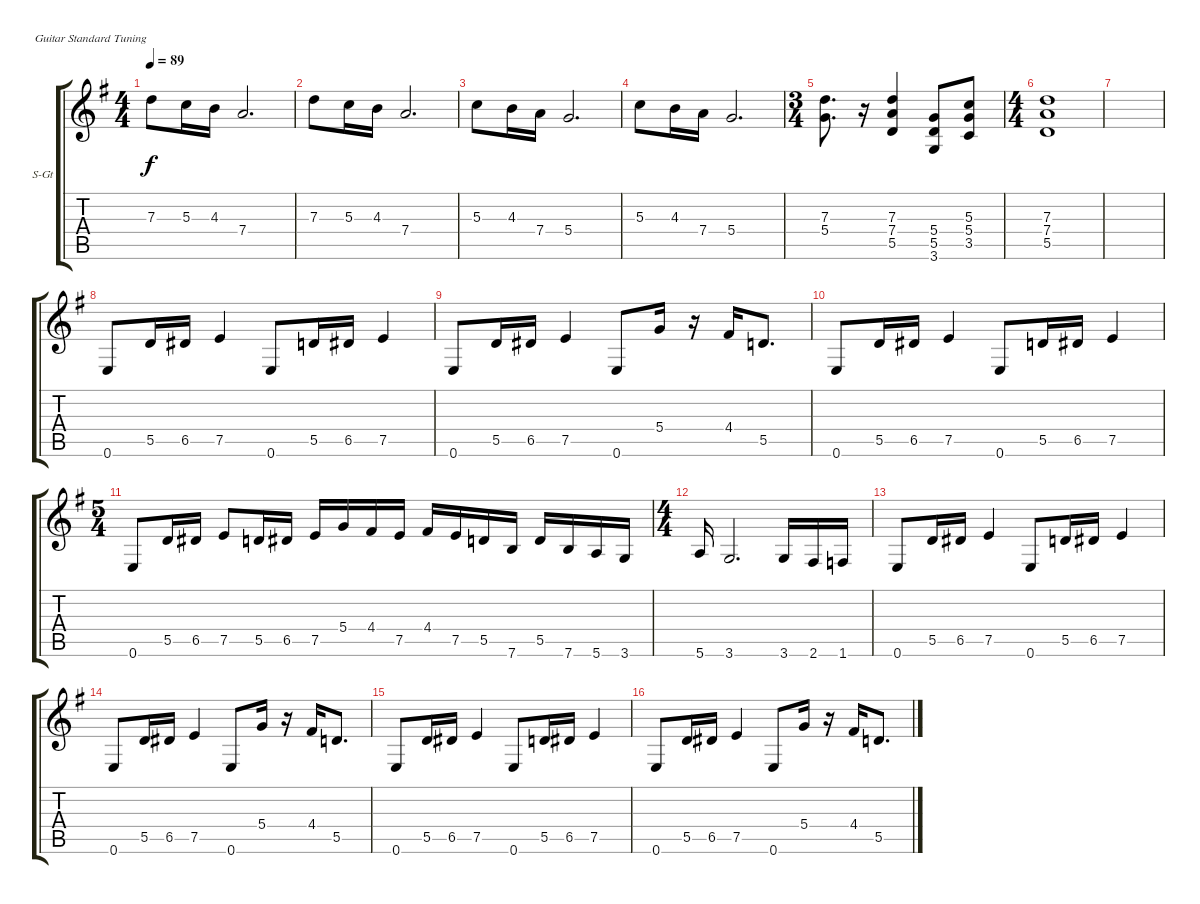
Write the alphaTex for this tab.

\bracketExtendMode groupsimilarinstruments
\firstSystemTrackNameOrientation horizontal
\otherSystemsTrackNameOrientation horizontal
\track ("Acoustic Guitar" "S-Gt") {instrument acousticguitarsteel}
\staff {score tabs}
\tuning (E4 B3 G3 D3 A2 E2)
\ts (4 4)
\tempo 89
\clef g2
\scale
0.5
\ks eminor
7.3.8{dy f} 5.3.16 4.3.16 7.4.2{d} |
\scale
0.5 7.3.8 5.3.16 4.3.16 7.4.2{d} |
\scale
0.5 5.3.8 4.3.16 7.4.16 5.4.2{d} |
\scale
0.5 5.3.8 4.3.16 7.4.16 5.4.2{d} |
\ts (3 4)
\scale
0.5 (7.3 5.4).8{d} r.16 (7.3 7.4 5.5).4 (5.4 5.5 3.6).8 (5.3 5.4 3.5).8 |
\ts (4 4)
\scale
0.5 (7.3 7.4 5.5).1 |
\scale
0.5 |
\scale
0.5 0.6.8 5.5.16 6.5.16 7.5.4 0.6.8 5.5.16 6.5.16 7.5.4 |
\scale
0.5 0.6.8 5.5.16 6.5.16 7.5.4 0.6.8 5.4.16 r.16 4.4.16 5.5.8{d} |
\scale
0.5 0.6.8 5.5.16 6.5.16 7.5.4 0.6.8 5.5.16 6.5.16 7.5.4 |
\ts (5 4)
\scale
0.5 0.6.8 5.5.16 6.5.16 7.5.8 5.5.16 6.5.16 7.5.16 5.4.16 4.4.16 7.5.16 4.4.16 7.5.16 5.5.16 7.6.16 5.5.16 7.6.16 5.6.16 3.6.16 |
\ts (4 4)
\scale
0.5 5.6.16 3.6.2{d} 3.6.16 2.6.16 1.6.16 |
\scale
0.5 0.6.8 5.5.16 6.5.16 7.5.4 0.6.8 5.5.16 6.5.16 7.5.4 |
\scale
0.5 0.6.8 5.5.16 6.5.16 7.5.4 0.6.8 5.4.16 r.16 4.4.16 5.5.8{d} |
\scale
0.5 0.6.8 5.5.16 6.5.16 7.5.4 0.6.8 5.5.16 6.5.16 7.5.4 |
\scale
0.5 0.6.8 5.5.16 6.5.16 7.5.4 0.6.8 5.4.16 r.16 4.4.16 5.5.8{d}
